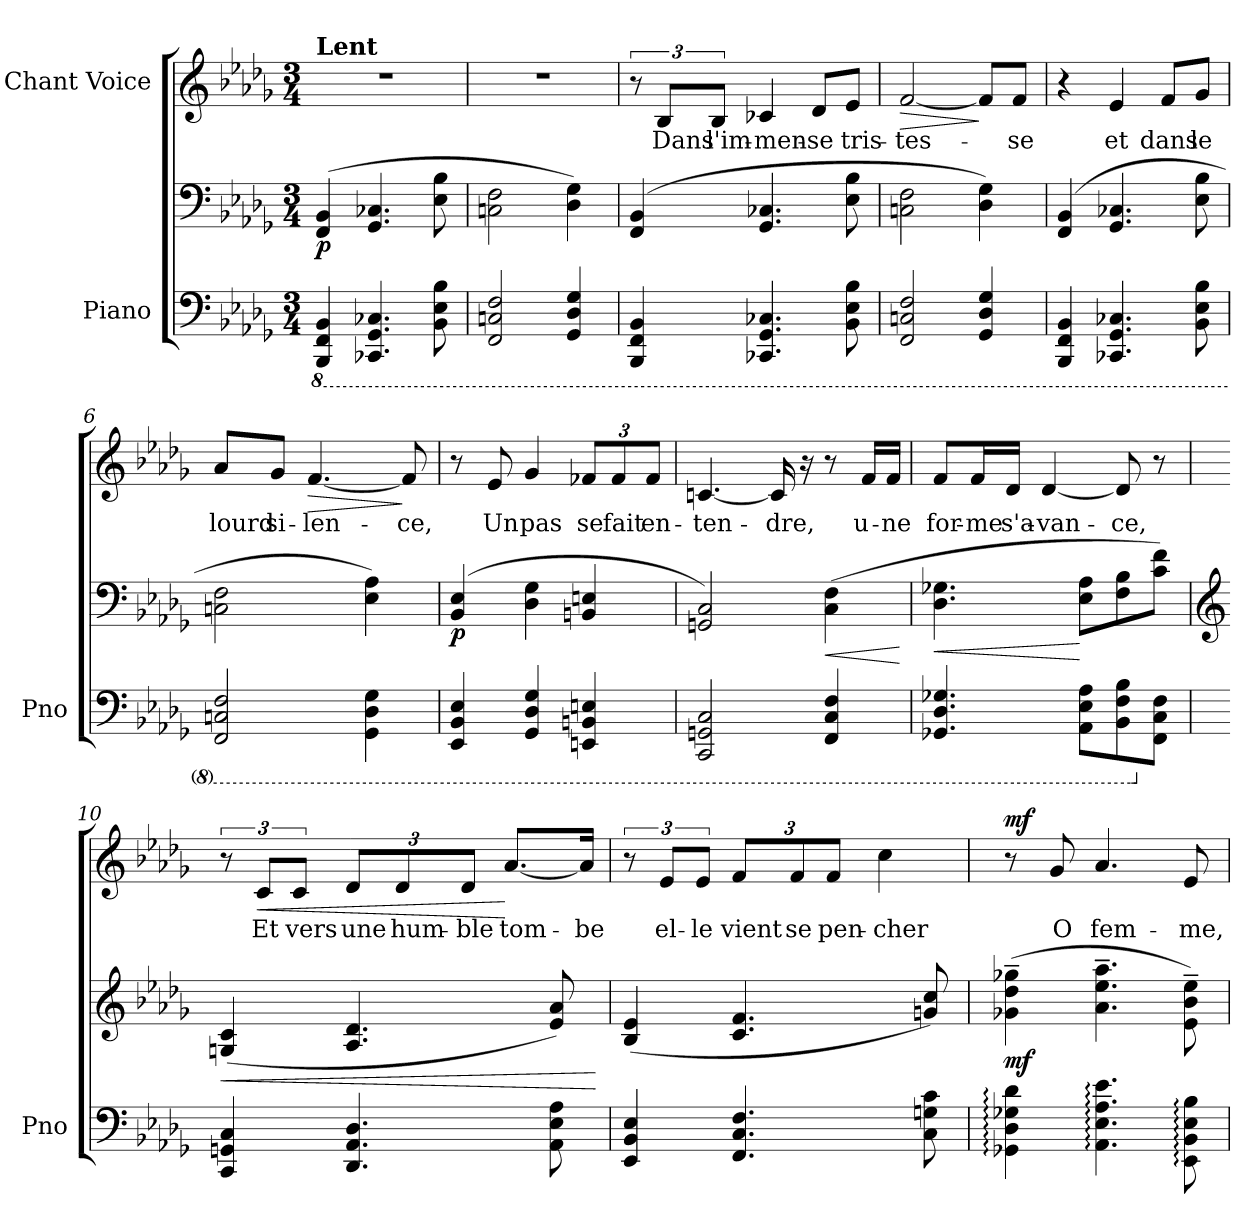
**kern	**kern	**dynam	**kern	**text	**dynam
*part2	*part2	*part2	*part1	*part1	*part1
*staff3	*staff2	*staff2/3	*staff1	*staff1	*staff1
*I"Piano	*	*	*I"Chant Voice	*	*
*I'Pno	*	*	*	*	*
*clefF4	*clefF4	*	*clefG2	*	*
*k[b-e-a-d-g-]	*k[b-e-a-d-g-]	*	*k[b-e-a-d-g-]	*	*
*M3/4	*M3/4	*	*M3/4	*	*
*8ba	*	*	*	*	*
=1	=1	=1	=1	=1	=1
!	!	!	!LO:TX:a:B:t=Lent	!	!
!	!	!LO:DY:b	!	!	!
4BBBB-/ 4FFF/ 4BBB-/	(>4FF/ 4BB-/	p	2.r	.	.
4.CCC-X/ 4.GGG-/ 4.CC-X/	4.GG-/ 4.C-X/	.	.	.	.
8BBB-\ 8EE-\ 8BB-\	8E-\ 8B-\	.	.	.	.
=2	=2	=2	=2	=2	=2
2FFF/ 2CCn/ 2FF/	2Cn\ 2F\	.	2.r	.	.
4GGG-/ 4DD-/ 4GG-/	4D-\ 4G-\)	.	.	.	.
=3	=3	=3	=3	=3	=3
!	!	!	!	!	!LO:DY:a
!	!	!	!	!	!LO:DY:n=1:a
4BBBB-/ 4FFF/ 4BBB-/	(>4FF/ 4BB-/	.	12r	.	p other-dynamics
!	!	!	!	!LO:LY:b	!
.	.	.	12B-/L	Dans	.
!	!	!	!	!LO:LY:b	!
.	.	.	12B-/J	l'im-	.
!	!	!	!	!LO:LY:b	!
4.CCC-X/ 4.GGG-/ 4.CC-X/	4.GG-/ 4.C-X/	.	4c-X/	-men-	.
!	!	!	!	!LO:LY:b	!
.	.	.	8d-/L	-se	.
!	!	!	!	!LO:LY:b	!
8BBB-\ 8EE-\ 8BB-\	8E-\ 8B-\	.	8e-/J	tris-	.
=4	=4	=4	=4	=4	=4
!	!	!	!	!LO:LY:b	!LO:HP:b
2FFF/ 2CCn/ 2FF/	2Cn\ 2F\	.	[2f/	-tes-	>
4GGG-/ 4DD-/ 4GG-/	4D-\ 4G-\)	.	8f/L]	.	]
!	!	!	!	!LO:LY:b	!
.	.	.	8f/J	-se	.
!!LO:LB:g=z
=5	=5	=5	=5	=5	=5
4BBBB-/ 4FFF/ 4BBB-/	(>4FF/ 4BB-/	.	4r	.	.
!	!	!	!	!LO:LY:b	!
4.CCC-X/ 4.GGG-/ 4.CC-X/	4.GG-/ 4.C-X/	.	4e-/	et	.
!	!	!	!	!LO:LY:b	!
.	.	.	8f/L	dans	.
!	!	!	!	!LO:LY:b	!
8BBB-\ 8EE-\ 8BB-\	8E-\ 8B-\	.	8g-/J	le	.
=6	=6	=6	=6	=6	=6
!	!	!	!	!LO:LY:b	!
2FFF/ 2CCn/ 2FF/	2Cn\ 2F\	.	8a-/L	lourd	.
!	!	!	!	!LO:LY:b	!
.	.	.	8g-/J	si-	.
!	!	!	!	!LO:LY:b	!LO:HP:b
.	.	.	[4.f/	-len-	>
4GGG-\ 4DD-\ 4GG-\	4E-\ 4A-\)	.	.	.	.
!	!	!	!	!LO:LY:b	!
.	.	.	8f/]	-ce,	]
=7	=7	=7	=7	=7	=7
!	!	!LO:DY:b	!	!	!
4EEE-/ 4BBB-/ 4EE-/	(<4BB-/ 4E-/	p	8r	.	.
!	!	!	!	!LO:LY:b	!
.	.	.	8e-/	Un	.
!	!	!	!	!LO:LY:b	!
4GGG-/ 4DD-/ 4GG-/	4D-\ 4G-\	.	4g-/	pas	.
!	!	!	!	!LO:LY:b	!
4EEEn/ 4BBBn/ 4EEn/	4BBn/ 4En/	.	12f-X/L	se	.
!	!	!	!	!LO:LY:b	!
.	.	.	12f-/	fait	.
!	!	!	!	!LO:LY:b	!
.	.	.	12f-/J	en-	.
=8	=8	=8	=8	=8	=8
!	!	!	!	!LO:LY:b	!
2CCC/ 2GGGn/ 2CC/	2GGn/ 2C/)	.	[4.cn/	-ten-	.
!	!	!	!	!LO:LY:b	!
.	.	.	16c/]	-dre,	.
.	.	.	16r	.	.
!	!	!LO:HP:b	!	!	!
4FFF/ 4CC/ 4FF/	(>4C\ 4F\	<	8r	.	.
!	!	!	!	!LO:LY:b	!
.	.	.	16f/LL	u-	.
!	!	!	!	!LO:LY:b	!
.	.	.	16f/JJ	-ne	.
.	.	[	.	.	.
=9	=9	=9	=9	=9	=9
!	!	!LO:HP:b	!	!LO:LY:b	!
4.GGG-X/ 4.DD-/ 4.GG-X/	4.D-\ 4.G-X\	<	8f/L	for-	.
!	!	!	!	!LO:LY:b	!
.	.	.	16f/L	-me	.
!	!	!	!	!LO:LY:b	!
.	.	.	16d-/JJ	s'a-	.
!	!	!	!	!LO:LY:b	!
.	.	.	[4d-/	-van-	.
8AAA-\ 8EE-\ 8AA-\L	8E-\ 8A-\L	[	.	.	.
!	!	!	!	!LO:LY:b	!
8BBB-\ 8FF\ 8BB-\	8F\ 8B-\	.	8d-/]	-ce,	.
*X8ba	*	*	*	*	*
8FF\ 8C\ 8F\J	8c\ 8f\J)	.	8r	.	.
!!LO:LB:g=z
=10	=10	=10	=10	=10	=10
*	*clefG2	*	*	*	*
!	!	!LO:HP:b	!	!	!
4CC/ 4GGn/ 4C/	(<4Gn/ 4c/	<	12r	.	.
!	!	!	!	!LO:LY:b	!LO:HP:b
.	.	.	12c/L	Et	<
!	!	!	!	!LO:LY:b	!
.	.	.	12c/J	vers	.
!	!	!	!	!LO:LY:b	!
4.DD-/ 4.AA-/ 4.D-/	4.A-/ 4.d-/	.	12d-/L	une	.
!	!	!	!	!LO:LY:b	!
.	.	.	12d-/	hum-	.
!	!	!	!	!LO:LY:b	!
.	.	.	12d-/J	-ble	.
!	!	!	!	!LO:LY:b	!
.	.	.	[8.a-/L	tom-	[
8AA-\ 8E-\ 8A-\	8e-/ 8a-/)	.	.	.	.
!	!	!	!	!LO:LY:b	!
.	.	.	16a-/Jk]	-be	.
.	.	[	.	.	.
=11	=11	=11	=11	=11	=11
4EE-/ 4BB-/ 4E-/	(<4B-/ 4e-/	.	12r	.	.
!	!	!	!	!LO:LY:b	!
.	.	.	12e-/L	el-	.
!	!	!	!	!LO:LY:b	!
.	.	.	12e-/J	-le	.
!	!	!	!	!LO:LY:b	!
4.FF/ 4.C/ 4.F/	4.c/ 4.f/	.	12f/L	vient	.
!	!	!	!	!LO:LY:b	!
.	.	.	12f/	se	.
!	!	!	!	!LO:LY:b	!
.	.	.	12f/J	pen-	.
!	!	!	!	!LO:LY:b	!
.	.	.	4cc\	-cher	.
8C\ 8Gn\ 8c\	8gn/ 8cc/)	.	.	.	.
=12	=12	=12	=12	=12	=12
!	!	!LO:DY:b	!	!	!LO:DY:a
4GG-X\: 4D-\: 4G-X\: 4d-\:	(>4g-X\~ 4dd-\~ 4gg-X\~	mf	8r	.	mf
!	!	!	!	!LO:LY:b	!
.	.	.	8g-/	O	.
!	!	!	!	!LO:LY:b	!
4.AA-\: 4.E-\: 4.A-\: 4.e-\:	4.a-\~ 4.ee-\~ 4.aa-\~	.	4.a-/	fem-	.
!	!	!	!	!LO:LY:b	!
8EE-\: 8BB-\: 8E-\: 8B-\:	8e-\~ 8b-\~ 8ee-\~)	.	8e-/	-me,	.
=	=	=	=	=	=
*-	*-	*-	*-	*-	*-
